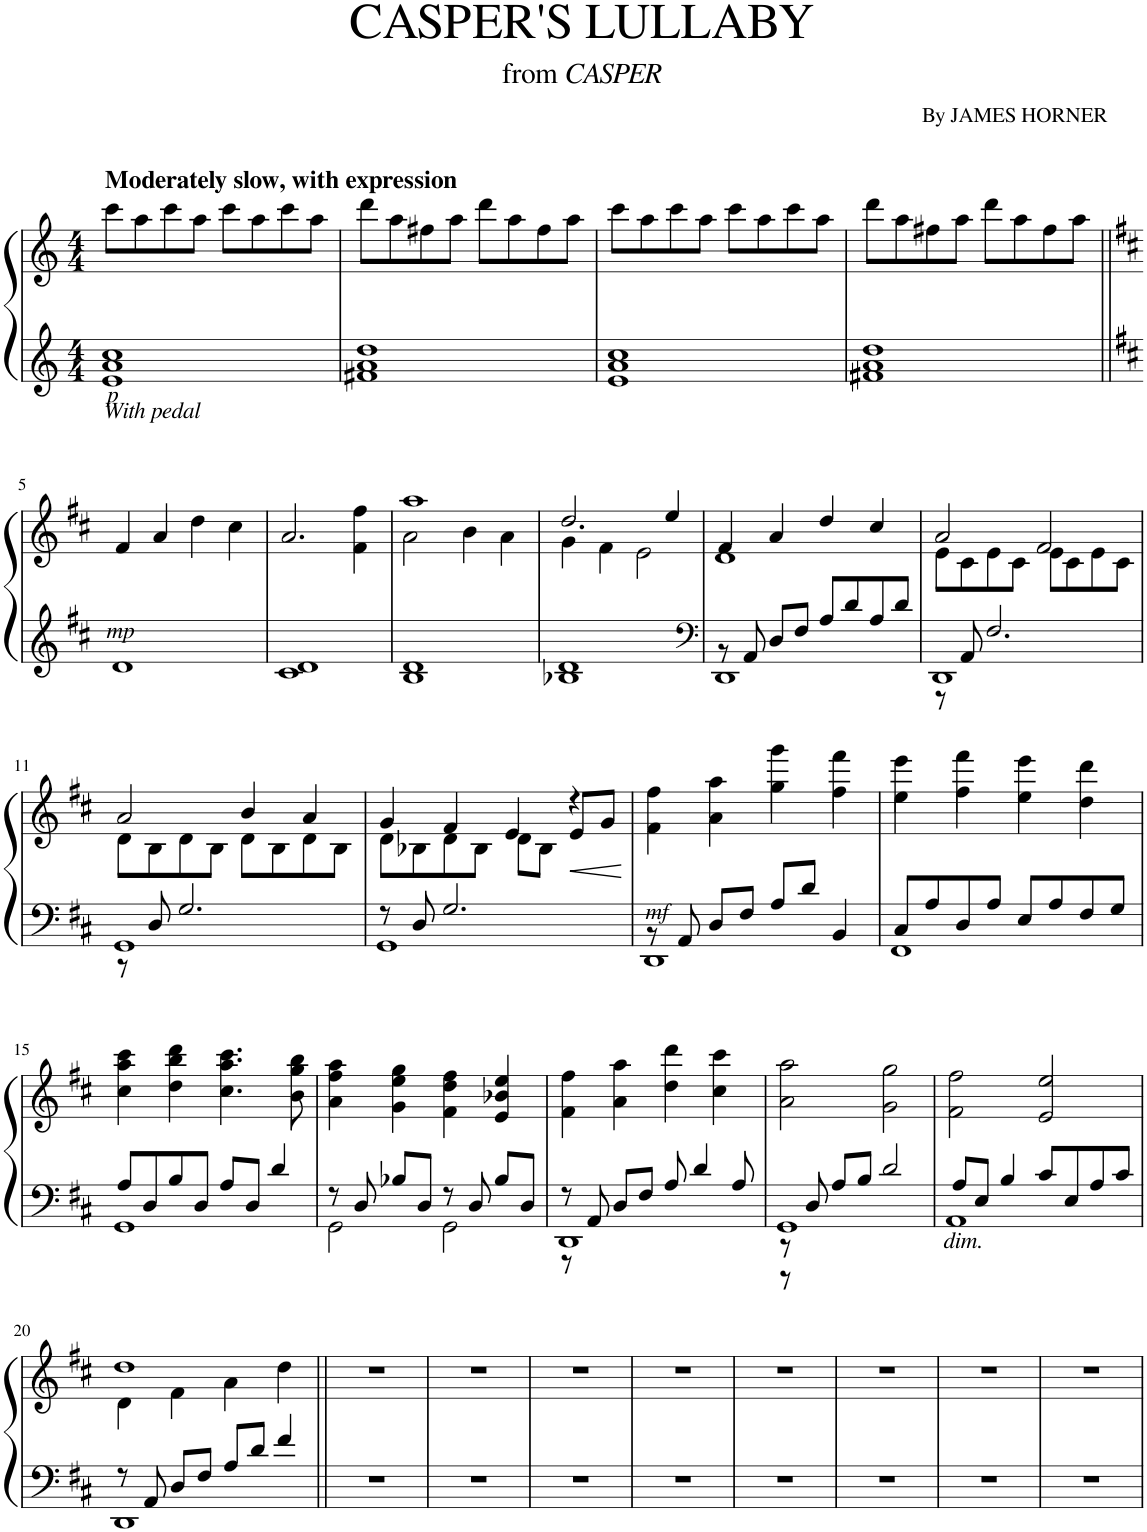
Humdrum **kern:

**kern	**kern	**dynam
*part1	*part1	*part1
*staff2	*staff1	*staff1/2
*I"Piano	*	*
*I'Pno.	*	*
*clefG2	*clefG2	*
*k[]	*k[]	*
*M4/4	*M4/4	*
=1	=1	=1
!	!LO:TX:a:B:t=Moderately slow, with expression	!
!LO:TX:b:i:t=With pedal	!	!
!LO:TX:b:i:t=p	!	!
1e 1a 1cc	8ccc\L	.
.	8aa\	.
.	8ccc\	.
.	8aa\J	.
.	8ccc\L	.
.	8aa\	.
.	8ccc\	.
.	8aa\J	.
=2	=2	=2
1f#X 1a 1dd	8ddd\L	.
.	8aa\	.
.	8ff#X\	.
.	8aa\J	.
.	8ddd\L	.
.	8aa\	.
.	8ff#\	.
.	8aa\J	.
=3	=3	=3
1e 1a 1cc	8ccc\L	.
.	8aa\	.
.	8ccc\	.
.	8aa\J	.
.	8ccc\L	.
.	8aa\	.
.	8ccc\	.
.	8aa\J	.
=4	=4	=4
1f#X 1a 1dd	8ddd\L	.
.	8aa\	.
.	8ff#X\	.
.	8aa\J	.
.	8ddd\L	.
.	8aa\	.
.	8ff#\	.
!	!LO:TX:a:t=By JAMES HORNER	!
.	8aa\J	.
!!LO:LB:g=z
=5||	=5||	=5||
*k[f#c#]	*k[f#c#]	*
!LO:TX:b:i:t=mp	!	!
1d	4f#/	.
.	4a/	.
.	4dd\	.
.	4cc#\	.
=6	=6	=6
*^	*	*
1c#	1d	2.a/	.
.	.	4f#\ 4ff#\	.
=7	=7	=7	=7
*	*	*^	*
1d	1B	2a\	1aa	.
.	.	4b\	.	.
.	.	4a\	.	.
=8	=8	=8	=8	=8
1d	1B-X	4g\	2.dd/	.
.	.	4f#\	.	.
.	.	2e\	.	.
.	.	.	4ee/	.
*v	*v	*	*	*
=9	=9	=9	=9
*clefF4	*	*	*
*^	*	*	*
*	*^	*	*	*
8ryy	8r	1DD	4f#/	1d	.
8AA/	8ryy	.	.	.	.
4ryy	8D/L	.	4a/	.	.
.	8F#/J	.	.	.	.
2ryy	8A/L	.	4dd/	.	.
.	8d/	.	.	.	.
.	8A/	.	4cc#/	.	.
.	8d/J	.	.	.	.
*	*v	*v	*	*	*
=10	=10	=10	=10	=10
1DD	8r	8e\L	2a/	.
.	8AA/	8c#\	.	.
.	2.F#/	8e\	.	.
.	.	8c#\J	.	.
.	.	8e\L	2f#/	.
.	.	8c#\	.	.
.	.	8e\	.	.
.	.	8c#\J	.	.
!!LO:LB:g=z	!!
=11	=11	=11	=11	=11
1GG	8r	8d\L	2a/	.
.	8D/	8B\	.	.
.	2.G/	8d\	.	.
.	.	8B\J	.	.
.	.	8d\L	4b/	.
.	.	8B\	.	.
.	.	8d\	4a/	.
.	.	8B\J	.	.
=12	=12	=12	=12	=12
8r	1GG	8d\L	4g/	.
8D/	.	8B-X\	.	.
2.G/	.	8d\	4f#/	.
.	.	8B-\J	.	.
.	.	8d\L	4e/	.
.	.	8B-\J	.	.
!	!	!	!	!LO:HP:b
.	.	4r	8e/L	<
.	.	.	8g/J	.
*v	*v	*	*	*
*	*v	*v	*
.	.	[
=13	=13	=13
*^	*^	*
*	*^	*	*	*
!LO:TX:b:i:t=mf	!	!	!	!	!
8ryy	8r	1DD	4f#\	4ff#\	.
8AA/	8ryy	.	.	.	.
4ryy	8D/L	.	4a\	4aa\	.
.	8F#/J	.	.	.	.
2ryy	8A/L	.	4gg\	4ggg\	.
.	8d/J	.	.	.	.
.	4BB/	.	4ff#\	4fff#\	.
*	*v	*v	*	*	*
=14	=14	=14	=14	=14
8C#/L	1FF#	4ee\	4eee\	.
8A/	.	.	.	.
8D/	.	4ff#\	4fff#\	.
8A/J	.	.	.	.
8E/L	.	4ee\	4eee\	.
8A/	.	.	.	.
8F#/	.	4dd\	4ddd\	.
8G/J	.	.	.	.
*	*	*v	*v	*
!!LO:LB:g=z
=15	=15	=15	=15
8A/L	1GG	4cc#\ 4aa\ 4ccc#\	.
8D/	.	.	.
8B/	.	4dd\ 4bb\ 4ddd\	.
8D/J	.	.	.
8A/L	.	4.cc#\ 4.aa\ 4.ccc#\	.
8D/J	.	.	.
4d/	.	.	.
.	.	8b\ 8gg\ 8bb\	.
=16	=16	=16	=16
*	*^	*	*
8r	2GG\	8ryy	4a\ 4ff#\ 4aa\	.
8ryy	.	8D/	.	.
8B-X/L	.	4ryy	4g\ 4ee\ 4gg\	.
8D/J	.	.	.	.
8r	2GG\	8ryy	4f#\ 4dd\ 4ff#\	.
8ryy	.	8D/	.	.
8B-/L	.	8ryy	4e/ 4b-X/ 4ee/	.
8D/J	.	8ryy	.	.
=17	=17	=17	=17	=17
8r	1DD	8r	4f#\ 4ff#\	.
8ryy	.	8AA/	.	.
8D/L	.	4ryy	4a\ 4aa\	.
8F#/J	.	.	.	.
4ryy	.	8A/	4dd\ 4ddd\	.
.	.	4d/	.	.
8ryy	.	.	4cc#\ 4ccc#\	.
8A/	.	8ryy	.	.
=18	=18	=18	=18	=18
1GG	8r	8r	2a\ 2aa\	.
.	8ryy	8D/	.	.
.	8A/L	4ryy	.	.
.	8B/J	.	.	.
.	8ryy	2d/	2g\ 2gg\	.
.	8ryy	.	.	.
.	4ryy	.	.	.
*	*v	*v	*	*
=19	=19	=19	=19
!LO:TX:b:i:t=dim.	!	!	!
1AA	8A/L	2f#\ 2ff#\	.
.	8E/J	.	.
.	4B/	.	.
.	8c#/L	2e/ 2ee/	.
.	8E/	.	.
.	8A/	.	.
.	8c#/J	.	.
!!LO:LB:g=z
=20	=20	=20	=20
*	*^	*^	*
8r	1DD	4ryy	1dd	4d\	.
8AA/	.	.	.	.	.
8ryy	.	8D/L	.	4f#\	.
8ryy	.	8F#/J	.	.	.
8ryy	.	8A/L	.	4a\	.
8ryy	.	8d/J	.	.	.
4ryy	.	4f#/	.	4dd\	.
*v	*v	*v	*	*	*
*	*v	*v	*
=21||	=21||	=21||
1r	1r	.
=22	=22	=22
1r	1r	.
=23	=23	=23
1r	1r	.
=24	=24	=24
1r	1r	.
=25	=25	=25
1r	1r	.
=26	=26	=26
1r	1r	.
=27	=27	=27
1r	1r	.
=28	=28	=28
1r	1r	.
=	=	=
*-	*-	*-
